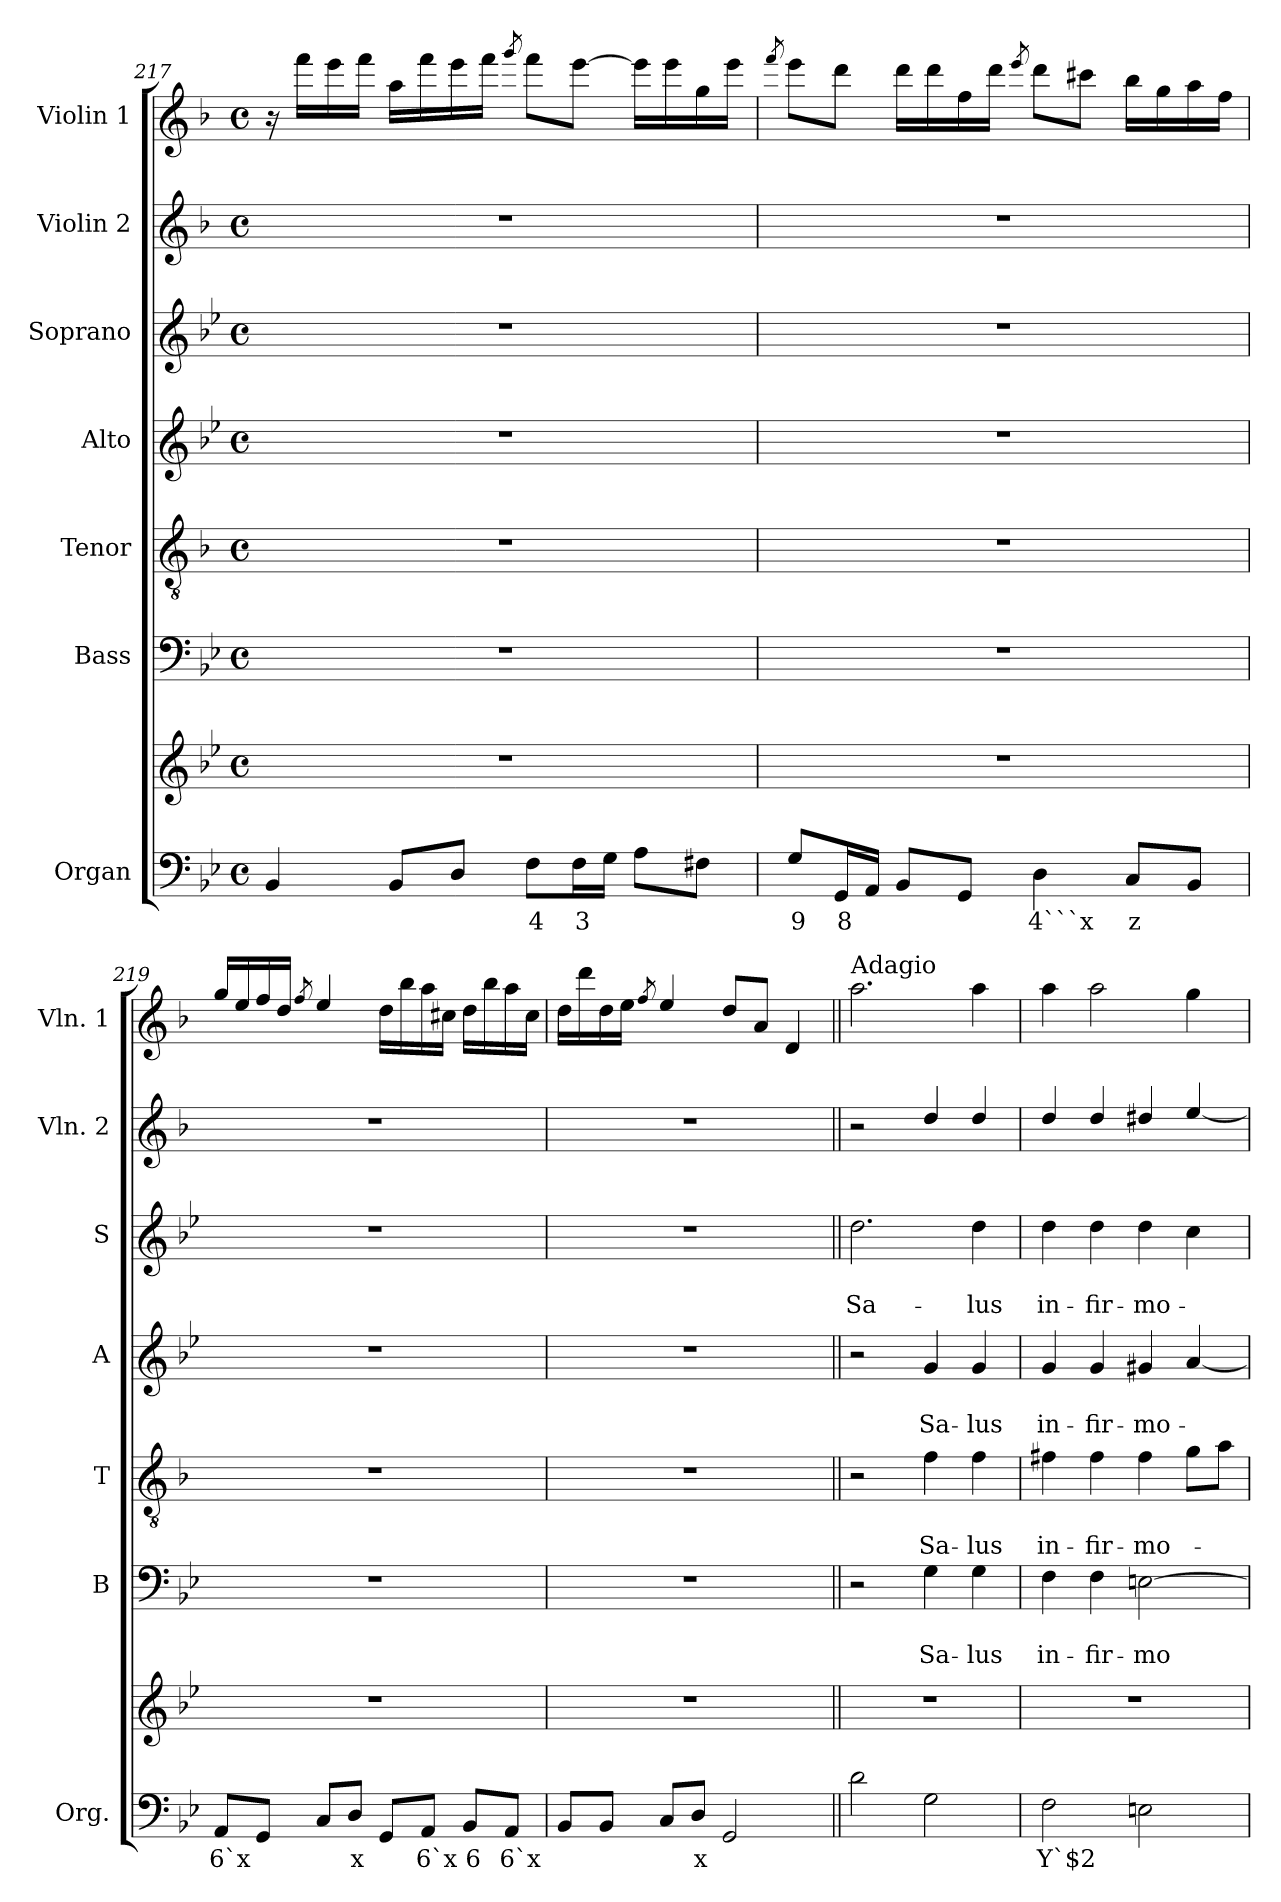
**kern	**text	**kern	**kern	**text	**text	**kern	**text	**text	**kern	**text	**text	**kern	**text	**text	**kern	**kern
*part7	*part7	*part7	*part6	*part6	*part6	*part5	*part5	*part5	*part4	*part4	*part4	*part3	*part3	*part3	*part2	*part1
*staff8	*staff8	*staff7	*staff6	*staff6	*staff6	*staff5	*staff5	*staff5	*staff4	*staff4	*staff4	*staff3	*staff3	*staff3	*staff2	*staff1
*I"Organ	*	*	*I"Bass	*	*	*I"Tenor	*	*	*I"Alto	*	*	*I"Soprano	*	*	*I"Violin 2	*I"Violin 1
*I'Org.	*	*	*I'B	*	*	*I'T	*	*	*I'A	*	*	*I'S	*	*	*I'Vln. 2	*I'Vln. 1
*clefF4	*	*clefG2	*clefF4	*	*	*clefGv2	*	*	*clefG2	*	*	*clefG2	*	*	*clefG2	*clefG2
*	*	*	*	*	*	*ITrd4c7	*	*	*	*	*	*	*	*	*ITrd4c7	*ITrd4c7
*k[b-e-]	*	*k[b-e-]	*k[b-e-]	*	*	*k[b-e-]	*	*	*k[b-e-]	*	*	*k[b-e-]	*	*	*k[b-e-]	*k[b-e-]
*B-:	*	*B-:	*B-:	*	*	*B-:	*	*	*B-:	*	*	*B-:	*	*	*B-:	*B-:
*M4/4	*	*M4/4	*M4/4	*	*	*M4/4	*	*	*M4/4	*	*	*M4/4	*	*	*M4/4	*M4/4
*met(c)	*	*met(c)	*met(c)	*	*	*met(c)	*	*	*met(c)	*	*	*met(c)	*	*	*met(c)	*met(c)
=217	=217	=217	=217	=217	=217	=217	=217	=217	=217	=217	=217	=217	=217	=217	=217	=217
4BB-/	.	1r	1r	.	.	1r	.	.	1r	.	.	1r	.	.	1r	16r
.	.	.	.	.	.	.	.	.	.	.	.	.	.	.	.	16bb-\LL
.	.	.	.	.	.	.	.	.	.	.	.	.	.	.	.	16aa\
.	.	.	.	.	.	.	.	.	.	.	.	.	.	.	.	16bb-\JJ
8BB-/L	.	.	.	.	.	.	.	.	.	.	.	.	.	.	.	16dd\LL
.	.	.	.	.	.	.	.	.	.	.	.	.	.	.	.	16bb-\
8D/J	.	.	.	.	.	.	.	.	.	.	.	.	.	.	.	16aa\
.	.	.	.	.	.	.	.	.	.	.	.	.	.	.	.	16bb-\JJ
.	.	.	.	.	.	.	.	.	.	.	.	.	.	.	.	8qccc/
!	!LO:LY:b	!	!	!	!	!	!	!	!	!	!	!	!	!	!	!
8F\L	4	.	.	.	.	.	.	.	.	.	.	.	.	.	.	8bb-\L
!	!LO:LY:b	!	!	!	!	!	!	!	!	!	!	!	!	!	!	!
16F\L	3	.	.	.	.	.	.	.	.	.	.	.	.	.	.	[8aa\J
16G\JJ	.	.	.	.	.	.	.	.	.	.	.	.	.	.	.	.
8A\L	.	.	.	.	.	.	.	.	.	.	.	.	.	.	.	16aa\LL]
.	.	.	.	.	.	.	.	.	.	.	.	.	.	.	.	16aa\
8F#X\J	.	.	.	.	.	.	.	.	.	.	.	.	.	.	.	16cc\
.	.	.	.	.	.	.	.	.	.	.	.	.	.	.	.	16aa\JJ
!!LO:LB:g=z
=218	=218	=218	=218	=218	=218	=218	=218	=218	=218	=218	=218	=218	=218	=218	=218	=218
.	.	.	.	.	.	.	.	.	.	.	.	.	.	.	.	8qbb-/
!	!LO:LY:b	!	!	!	!	!	!	!	!	!	!	!	!	!	!	!
8G/L	9	1r	1r	.	.	1r	.	.	1r	.	.	1r	.	.	1r	8aa\L
!	!LO:LY:b	!	!	!	!	!	!	!	!	!	!	!	!	!	!	!
16GG/L	8	.	.	.	.	.	.	.	.	.	.	.	.	.	.	8gg\J
16AA/JJ	.	.	.	.	.	.	.	.	.	.	.	.	.	.	.	.
8BB-/L	.	.	.	.	.	.	.	.	.	.	.	.	.	.	.	16gg\LL
.	.	.	.	.	.	.	.	.	.	.	.	.	.	.	.	16gg\
8GG/J	.	.	.	.	.	.	.	.	.	.	.	.	.	.	.	16b-\
.	.	.	.	.	.	.	.	.	.	.	.	.	.	.	.	16gg\JJ
.	.	.	.	.	.	.	.	.	.	.	.	.	.	.	.	8qaa/
!	!LO:LY:b	!	!	!	!	!	!	!	!	!	!	!	!	!	!	!
4D\	4```x	.	.	.	.	.	.	.	.	.	.	.	.	.	.	8gg\L
.	.	.	.	.	.	.	.	.	.	.	.	.	.	.	.	8ff#X\J
!	!LO:LY:b	!	!	!	!	!	!	!	!	!	!	!	!	!	!	!
8C/L	z	.	.	.	.	.	.	.	.	.	.	.	.	.	.	16ee-\LL
.	.	.	.	.	.	.	.	.	.	.	.	.	.	.	.	16cc\
8BB-/J	.	.	.	.	.	.	.	.	.	.	.	.	.	.	.	16dd\
.	.	.	.	.	.	.	.	.	.	.	.	.	.	.	.	16b-\JJ
=219	=219	=219	=219	=219	=219	=219	=219	=219	=219	=219	=219	=219	=219	=219	=219	=219
!	!LO:LY:b	!	!	!	!	!	!	!	!	!	!	!	!	!	!	!
8AA/L	6`x	1r	1r	.	.	1r	.	.	1r	.	.	1r	.	.	1r	16cc/LL
.	.	.	.	.	.	.	.	.	.	.	.	.	.	.	.	16a/
8GG/J	.	.	.	.	.	.	.	.	.	.	.	.	.	.	.	16b-/
.	.	.	.	.	.	.	.	.	.	.	.	.	.	.	.	16g/JJ
.	.	.	.	.	.	.	.	.	.	.	.	.	.	.	.	8qb-/
8C/L	.	.	.	.	.	.	.	.	.	.	.	.	.	.	.	4a/
!	!LO:LY:b	!	!	!	!	!	!	!	!	!	!	!	!	!	!	!
8D/J	x	.	.	.	.	.	.	.	.	.	.	.	.	.	.	.
8GG/L	.	.	.	.	.	.	.	.	.	.	.	.	.	.	.	16g\LL
.	.	.	.	.	.	.	.	.	.	.	.	.	.	.	.	16ee-\
!	!LO:LY:b	!	!	!	!	!	!	!	!	!	!	!	!	!	!	!
8AA/J	6`x	.	.	.	.	.	.	.	.	.	.	.	.	.	.	16dd\
.	.	.	.	.	.	.	.	.	.	.	.	.	.	.	.	16f#X\JJ
!	!LO:LY:b	!	!	!	!	!	!	!	!	!	!	!	!	!	!	!
8BB-/L	6	.	.	.	.	.	.	.	.	.	.	.	.	.	.	16g\LL
.	.	.	.	.	.	.	.	.	.	.	.	.	.	.	.	16ee-\
!	!LO:LY:b	!	!	!	!	!	!	!	!	!	!	!	!	!	!	!
8AA/J	6`x	.	.	.	.	.	.	.	.	.	.	.	.	.	.	16dd\
.	.	.	.	.	.	.	.	.	.	.	.	.	.	.	.	16f#\JJ
=220	=220	=220	=220	=220	=220	=220	=220	=220	=220	=220	=220	=220	=220	=220	=220	=220
8BB-/L	.	1r	1r	.	.	1r	.	.	1r	.	.	1r	.	.	1r	16g\LL
.	.	.	.	.	.	.	.	.	.	.	.	.	.	.	.	16gg\
8BB-/J	.	.	.	.	.	.	.	.	.	.	.	.	.	.	.	16g\
.	.	.	.	.	.	.	.	.	.	.	.	.	.	.	.	16a\JJ
.	.	.	.	.	.	.	.	.	.	.	.	.	.	.	.	8qb-/
8C/L	.	.	.	.	.	.	.	.	.	.	.	.	.	.	.	4a/
!	!LO:LY:b	!	!	!	!	!	!	!	!	!	!	!	!	!	!	!
8D/J	x	.	.	.	.	.	.	.	.	.	.	.	.	.	.	.
2GG/	.	.	.	.	.	.	.	.	.	.	.	.	.	.	.	8g/L
.	.	.	.	.	.	.	.	.	.	.	.	.	.	.	.	8d/J
.	.	.	.	.	.	.	.	.	.	.	.	.	.	.	.	4G/
!!LO:PB:g=z
=221||	=221||	=221||	=221||	=221||	=221||	=221||	=221||	=221||	=221||	=221||	=221||	=221||	=221||	=221||	=221||	=221||
!	!	!	!	!	!	!	!	!	!	!	!	!	!	!	!	!LO:TX:a:t=Adagio
!	!	!	!	!	!	!	!	!	!	!	!	!	!	!LO:LY:b	!	!
2d\	.	1r	2r	.	.	2r	.	.	2r	.	.	2.dd\	.	Sa-	2r	2.dd\
!	!	!	!	!	!LO:LY:b	!	!	!	!	!	!	!	!	!	!	!
!	!	!	!	!	!	!	!	!LO:LY:b	!	!	!	!	!	!	!	!
!	!	!	!	!	!	!	!	!	!	!	!LO:LY:b	!	!	!	!	!
2G\	.	.	4G\	.	Sa-	4B-\	.	Sa-	4g/	.	Sa-	.	.	.	4g/	.
!	!	!	!	!	!LO:LY:b	!	!	!	!	!	!	!	!	!	!	!
!	!	!	!	!	!	!	!	!LO:LY:b	!	!	!	!	!	!	!	!
!	!	!	!	!	!	!	!	!	!	!	!LO:LY:b	!	!	!	!	!
!	!	!	!	!	!	!	!	!	!	!	!	!	!	!LO:LY:b	!	!
.	.	.	4G\	.	-lus	4B-\	.	-lus	4g/	.	-lus	4dd\	.	-lus	4g/	4dd\
=222	=222	=222	=222	=222	=222	=222	=222	=222	=222	=222	=222	=222	=222	=222	=222	=222
!	!LO:LY:b	!	!	!	!	!	!	!	!	!	!	!	!	!	!	!
!	!	!	!	!	!LO:LY:b	!	!	!	!	!	!	!	!	!	!	!
!	!	!	!	!	!	!	!	!LO:LY:b	!	!	!	!	!	!	!	!
!	!	!	!	!	!	!	!	!	!	!	!LO:LY:b	!	!	!	!	!
!	!	!	!	!	!	!	!	!	!	!	!	!	!	!LO:LY:b	!	!
2F\	Y`$2	1r	4F\	.	in-	4Bn\	.	in-	4g/	.	in-	4dd\	.	in-	4g/	4dd\
!	!	!	!	!	!LO:LY:b	!	!	!	!	!	!	!	!	!	!	!
!	!	!	!	!	!	!	!	!LO:LY:b	!	!	!	!	!	!	!	!
!	!	!	!	!	!	!	!	!	!	!	!LO:LY:b	!	!	!	!	!
!	!	!	!	!	!	!	!	!	!	!	!	!	!	!LO:LY:b	!	!
.	.	.	4F\	.	-fir-	4B\	.	-fir-	4g/	.	-fir-	4dd\	.	-fir-	4g/	2dd\
!	!	!	!	!	!LO:LY:b	!	!	!	!	!	!	!	!	!	!	!
!	!	!	!	!	!	!	!	!LO:LY:b	!	!	!	!	!	!	!	!
!	!	!	!	!	!	!	!	!	!	!	!LO:LY:b	!	!	!	!	!
!	!	!	!	!	!	!	!	!	!	!	!	!	!	!LO:LY:b	!	!
2En\	.	.	[2En\	.	-mo-	4B\	.	-mo-	4g#X/	.	-mo-	4dd\	.	-mo-	4g#X/	.
.	.	.	.	.	.	8c\L	.	.	[4a/	.	.	4cc\	.	.	[4a/	4cc\
.	.	.	.	.	.	8d\J	.	.	.	.	.	.	.	.	.	.
=	=	=	=	=	=	=	=	=	=	=	=	=	=	=	=	=
*-	*-	*-	*-	*-	*-	*-	*-	*-	*-	*-	*-	*-	*-	*-	*-	*-
